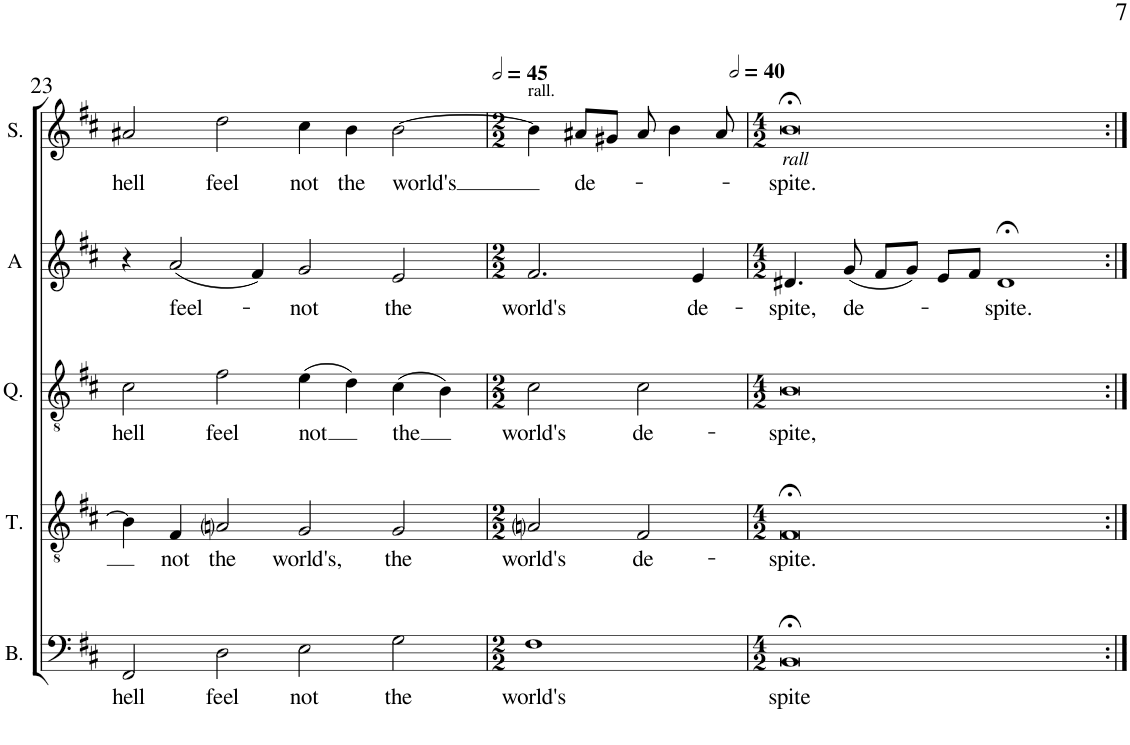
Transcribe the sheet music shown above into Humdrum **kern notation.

**kern	**text	**kern	**text	**kern	**text	**kern	**text	**kern	**text
*part5	*part5	*part4	*part4	*part3	*part3	*part2	*part2	*part1	*part1
*staff5	*staff5	*staff4	*staff4	*staff3	*staff3	*staff2	*staff2	*staff1	*staff1
*I"Bass	*	*I"Tenor	*	*I"Quintus	*	*I"Alto	*	*I"Soprano	*
*I'B.	*	*I'T.	*	*I'Q.	*	*I'A	*	*I'S.	*
!!LO:PB:g=z
*clefF4	*	*clefGv2	*	*clefGv2	*	*clefG2	*	*clefG2	*
*k[f#c#]	*	*k[f#c#]	*	*k[f#c#]	*	*k[f#c#]	*	*k[f#c#]	*
*M4/2	*	*M4/2	*	*M4/2	*	*M4/2	*	*M4/2	*
=23	=23	=23	=23	=23	=23	=23	=23	=23	=23
!	!LO:LY:b	!	!	!	!LO:LY:b	!	!	!	!LO:LY:b
2FF#/	hell	4B\]	.	2c#\	hell	4r	.	2a#X/	hell
!	!	!	!LO:LY:b	!	!	!	!LO:LY:b	!	!
.	.	4F#/	not	.	.	(2a/	feel-	.	.
!	!LO:LY:b	!	!LO:LY:b	!	!LO:LY:b	!	!	!	!LO:LY:b
2D\	feel	2Ani/	the	2f#\	feel	.	.	2dd\	feel
.	.	.	.	.	.	4f#/)	.	.	.
!	!LO:LY:b	!	!LO:LY:b	!	!LO:LY:b	!	!LO:LY:b	!	!LO:LY:b
2E\	not	2G/	world's,	(4e\	not	2g/	not	4cc#\	not
!	!	!	!	!	!	!	!	!	!LO:LY:b
.	.	.	.	4d\)	.	.	.	4b\	the
!	!LO:LY:b	!	!LO:LY:b	!	!LO:LY:b	!	!LO:LY:b	!	!LO:LY:b
2G\	the	2G/	the	(4c#\	the	2e/	the	[2b\	world's
.	.	.	.	4B\)	.	.	.	.	.
=24	=24	=24	=24	=24	=24	=24	=24	=24	=24
*M2/2	*	*M2/2	*	*M2/2	*	*M2/2	*	*M2/2	*
*	*	*	*	*	*	*	*	*MM90	*
!	!	!	!	!	!	!	!	!LO:TX:a:t=rall.	!
!	!LO:LY:b	!	!LO:LY:b	!	!LO:LY:b	!	!LO:LY:b	!	!
1F#	world's	2Ani/	world's	2c#\	world's	2.f#/	world's	4b\]	.
!	!	!	!	!	!	!	!	!	!LO:LY:b
.	.	.	.	.	.	.	.	8a#X/L	de-
.	.	.	.	.	.	.	.	8g#X/J	.
!	!	!	!LO:LY:b	!	!LO:LY:b	!	!	!	!
.	.	2F#/	de-	2c#\	de-	.	.	8a#/	.
.	.	.	.	.	.	.	.	4b\	.
!	!	!	!	!	!	!	!LO:LY:b	!	!
.	.	.	.	.	.	4e/	de-	.	.
.	.	.	.	.	.	.	.	8a#/	.
=25	=25	=25	=25	=25	=25	=25	=25	=25	=25
*M4/2	*	*M4/2	*	*M4/2	*	*M4/2	*	*M4/2	*
*	*	*	*	*	*	*	*	*MM80	*
!	!	!	!	!	!	!	!	!LO:TX:b:i:t=rall	!
!	!LO:LY:b	!	!LO:LY:b	!	!LO:LY:b	!	!LO:LY:b	!	!LO:LY:b
0BB;<	-spite	0F#;<	-spite.	0B	-spite,	4.d#X/	-spite,	0b;<	-spite.
!	!	!	!	!	!	!	!LO:LY:b	!	!
.	.	.	.	.	.	(8g/	de-	.	.
.	.	.	.	.	.	8f#/L	.	.	.
.	.	.	.	.	.	8g/J)	.	.	.
.	.	.	.	.	.	8e/L	.	.	.
.	.	.	.	.	.	8f#/J	.	.	.
!	!	!	!	!	!	!	!LO:LY:b	!	!
.	.	.	.	.	.	1d#;<	-spite.	.	.
=:|!	=:|!	=:|!	=:|!	=:|!	=:|!	=:|!	=:|!	=:|!	=:|!
*-	*-	*-	*-	*-	*-	*-	*-	*-	*-
